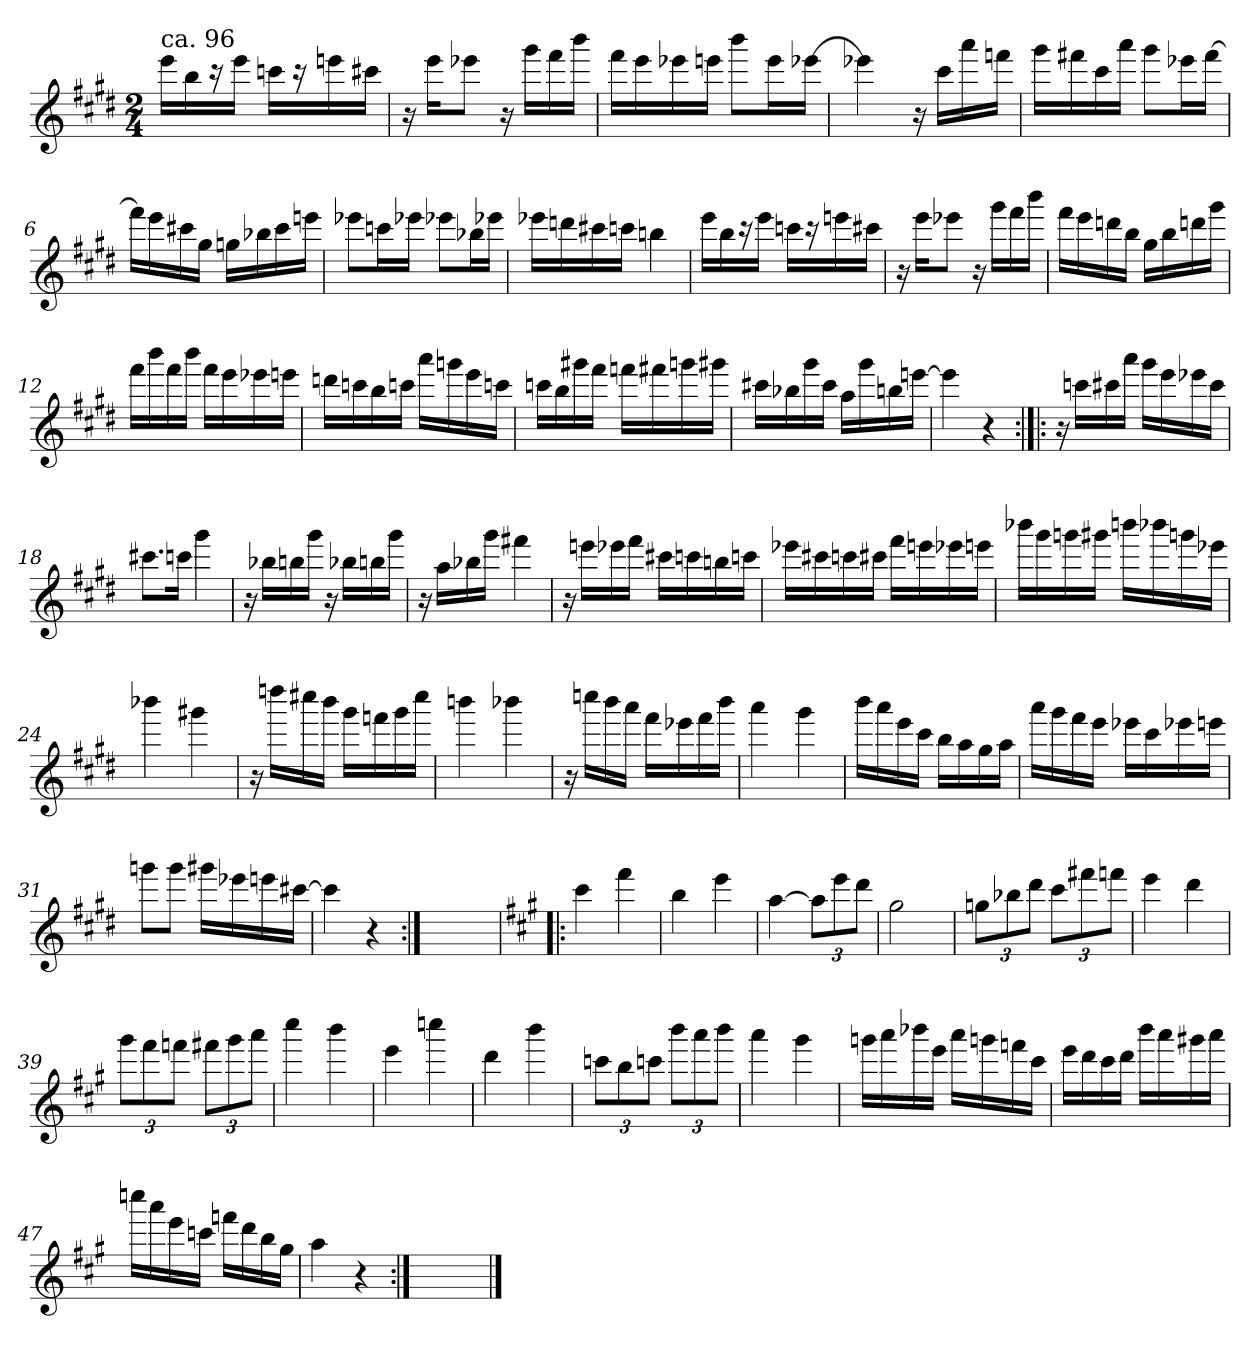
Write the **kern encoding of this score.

**kern
*part1
*staff1
*clefG2
*k[f#c#g#d#]
*E:
*M2/4
=1
!LO:TX:a:t=ca. 96
16eee\LL
16bb\J
16r
16eee\Jk
16cccn\KL
16r
16eeen\L
16ccc#X\JJ
=2
16r
16eee\KL
8eee-X\J
16r
16ggg#\LL
16fff#\
16bbb\JJ
=3
16fff#\LL
16eee\
16eee-X\
16eeen\JJ
8bbb\L
16eee\L
[16eee-X\JJ
=4
4eee-X\]
16r
16ccc#\LL
16aaa\
16fffn\JJ
!!LO:LB:g=z
=5
16ggg#\LL
16fff#X\
16ccc#\
16aaa\JJ
8ggg#\L
16eee-X\L
[16fff#\JJ
=6
16fff#\LL]
16eee\
16ccc#X\
16gg#\JJ
16ggn\LL
16bb-X\
16ccc#\
16eeen\JJ
=7
8eee-X\L
16cccn\L
16eee-X\JJ
8eee-X\L
16bb-X\L
16eee-X\JJ
=8
16eee-X\LL
16dddn\
16ccc#X\
16cccn\JJ
4bbn\
=9
16eee\LL
16bb\J
16r
16eee\Jk
16cccn\KL
16r
16eeen\L
16ccc#X\JJ
!!LO:LB:g=z
=10
16r
16eee\KL
8eee-X\J
16r
16ggg#\LL
16fff#\
16bbb\JJ
=11
16fff#\LL
16eee\
16dddn\
16bb\JJ
16gg#\LL
16bb\
16dddn\
16ggg#\JJ
=12
16fff#\LL
16bbb\
16fff#\
16bbb\JJ
16fff#\LL
16eee\
16eee-X\
16eeen\JJ
=13
16dddn\LL
16cccn\
16bb\
16cccn\JJ
16aaa\LL
16gggn\
16eee\
16cccn\JJ
!!LO:LB:g=z
=14
16cccn\LL
16bb\
16ggg#X\
16fff#\JJ
16fffn\LL
16fff#X\
16gggn\
16ggg#X\JJ
=15
16ccc#X\LL
16bb-X\
16ggg#\
16ccc#\JJ
16aa\LL
16ggg#\
16bbn\
[16eeen\JJ
=16
4eee\]
4r
=17:|!|:
16r
16cccn\LL
16ccc#X\
16aaa\JJ
16ggg#\LL
16eee\
16eee-X\
16ccc#\JJ
=18
8.ccc#X\L
16cccn\Jk
4ggg#\
!!LO:LB:g=z
=19
16r
16bb-X\LL
16bbn\
16ggg#\JJ
16r
16bb-X\LL
16bbn\
16ggg#\JJ
=20
16r
16aa\LL
16bb-X\
16ggg#\JJ
4fff#X\
=21
16r
16eeen\LL
16eee-X\
16fff#\JJ
16ccc#X\LL
16cccn\
16bbn\
16cccn\JJ
=22
16eee-X\LL
16ccc#X\
16cccn\
16ccc#X\JJ
16fff#\LL
16eeen\
16eee-X\
16eeen\JJ
!!LO:LB:g=z
=23
16bbb-X\LL
16ggg#\
16gggn\
16ggg#X\JJ
16bbbn\LL
16bbb-X\
16gggn\
16eee-X\JJ
=24
4bbb-X\
4ggg#X\
=25
16r
16ddddn\LL
16cccc#X\
16bbb\JJ
16ggg#\LL
16fffn\
16ggg#\
16cccc#\JJ
=26
4bbbn\
4bbb-X\
=27
16r
16ccccn\LL
16bbb\
16aaa\JJ
16fff#\LL
16eee-X\
16fff#\
16bbb\JJ
!!LO:LB:g=z
=28
4aaa\
4ggg#\
=29
16bbb\LL
16aaa\
16eee\
16ccc#\JJ
16bb\LL
16aa\
16gg#\
16aa\JJ
=30
16aaa\LL
16ggg#\
16fff#\
16eee\JJ
16eee-X\LL
16ccc#\
16eee-X\
16eeen\JJ
=31
8gggn\L
8ggg\J
16ggg#X\LL
16eee-X\
16eeen\
[16ccc#X\JJ
=32
4ccc#\]
4r
=32X321:|!
2ryy
!!LO:LB:g=z
=33!|:
*k[f#c#g#]
*A:
4ccc#\
4fff#\
=34
4bb\
4eee\
=35
[4aa\
*Xbrackettup
12aa\L]
12eee\
12ddd\J
=36
2gg#\
=37
12ggn\L
12bb-X\
12ddd\J
12ccc#\L
12fff#X\
12fffn\J
=38
4eee\
4ddd\
!!LO:LB:g=z
=39
12ggg#\L
12fff#\
12fffn\J
12fff#X\L
12ggg#\
12aaa\J
=40
4cccc#\
4bbb\
=41
4eee\
4ccccn\
=42
4ddd\
4bbb\
=43
12cccn\L
12bb\
12cccn\J
12bbb\L
12aaa\
12bbb\J
=44
4aaa\
4ggg#\
!!LO:LB:g=z
=45
16gggn\LL
16aaa\
16bbb-X\
16eee\JJ
16aaa\LL
16gggn\
16fffn\
16ccc#\JJ
=46
16eee\LL
16ddd\
16ccc#\
16ddd\JJ
16bbb\LL
16aaa\
16ggg#X\
16aaa\JJ
=47
16ccccn\LL
16aaa\
16eee\
16cccn\JJ
16fffn\LL
16ddd\
16bb\
16gg#\JJ
=48
4aa\
4r
=49:|!
2ryy
==
*-
